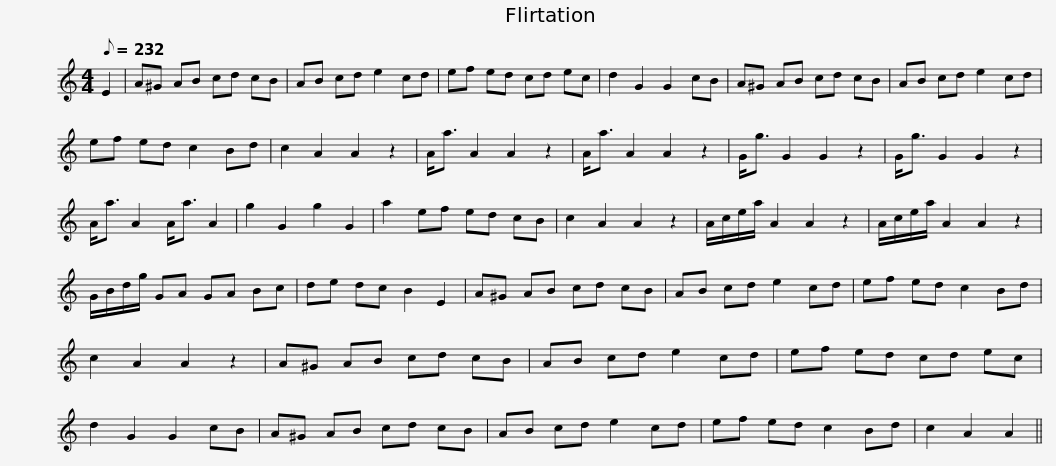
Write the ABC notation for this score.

X:1
L:1/8
Q:1/8=232
M:4/4
I:linebreak $
K:C
V:1 treble
V:1
 E2 | A^G AB cd cB | AB cd e2 cd | ef ed cd ec | d2 G2 G2 cB | %5
 A^G AB cd cB | AB cd e2 cd |$ ef ed c2 Bd | c2 A2 A2 z2 | A<a A2 A2 z2 | %10
 A<a A2 A2 z2 | G<g G2 G2 z2 | G<g G2 G2 z2 | A<a A2 A<a A2 | g2 G2 g2 G2 |$ %15
 a2 ef ed cB | c2 A2 A2 z2 | A/c/e/a/ A2 A2 z2 | A/c/e/a/ A2 A2 z2 | G/B/d/g/ GA GA Bc | %20
 de dc B2 E2 |$ A^G AB cd cB | AB cd e2 cd | ef ed c2 Bd | c2 A2 A2 z2 | %25
 A^G AB cd cB | AB cd e2 cd |$ ef ed cd ec | d2 G2 G2 cB | A^G AB cd cB | %30
 AB cd e2 cd | ef ed c2 Bd | c2 A2 A2 || %33
